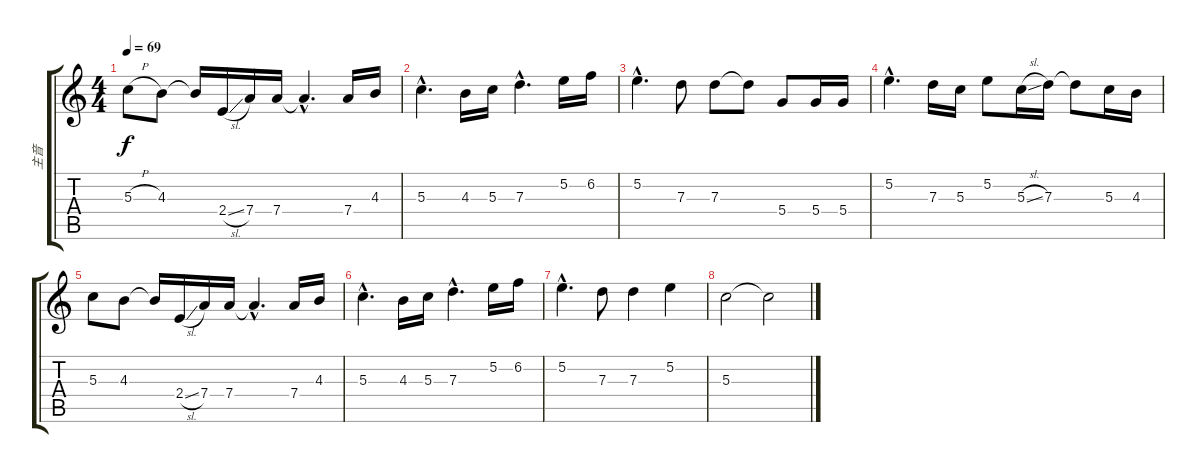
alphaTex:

\track ("主音" "主音") {instrument overdrivenguitar}
\staff {score tabs}
\tuning (E4 B3 G3 D3 A2 E2) {hide}
\ts (4 4)
\tempo 69
\clef g2
\ks c
5.3{h}.8{dy f} 4.3.8 4.3{t}.16 2.4{sl}.16 7.4.16 7.4.16 7.4{hac t}.4{d} 7.4.16 4.3.16 |
5.3{hac}.4{d} 4.3.16 5.3.16 7.3{hac}.4{d} 5.2.16 6.2.16 |
5.2{hac}.4{d} 7.3.8 7.3.8 7.3{t}.8 5.4.8 5.4.16 5.4.16 |
5.2{hac}.4{d} 7.3.16 5.3.16 5.2.8 5.3{sl}.16 7.3.16 7.3{t}.8 5.3.16 4.3.16 |
5.3.8 4.3.8 4.3{t}.16 2.4{sl}.16 7.4.16 7.4.16 7.4{hac t}.4{d} 7.4.16 4.3.16 |
5.3{hac}.4{d} 4.3.16 5.3.16 7.3{hac}.4{d} 5.2.16 6.2.16 |
5.2{hac}.4{d} 7.3.8 7.3.4 5.2.4 |
5.3.2 5.3{t}.2
